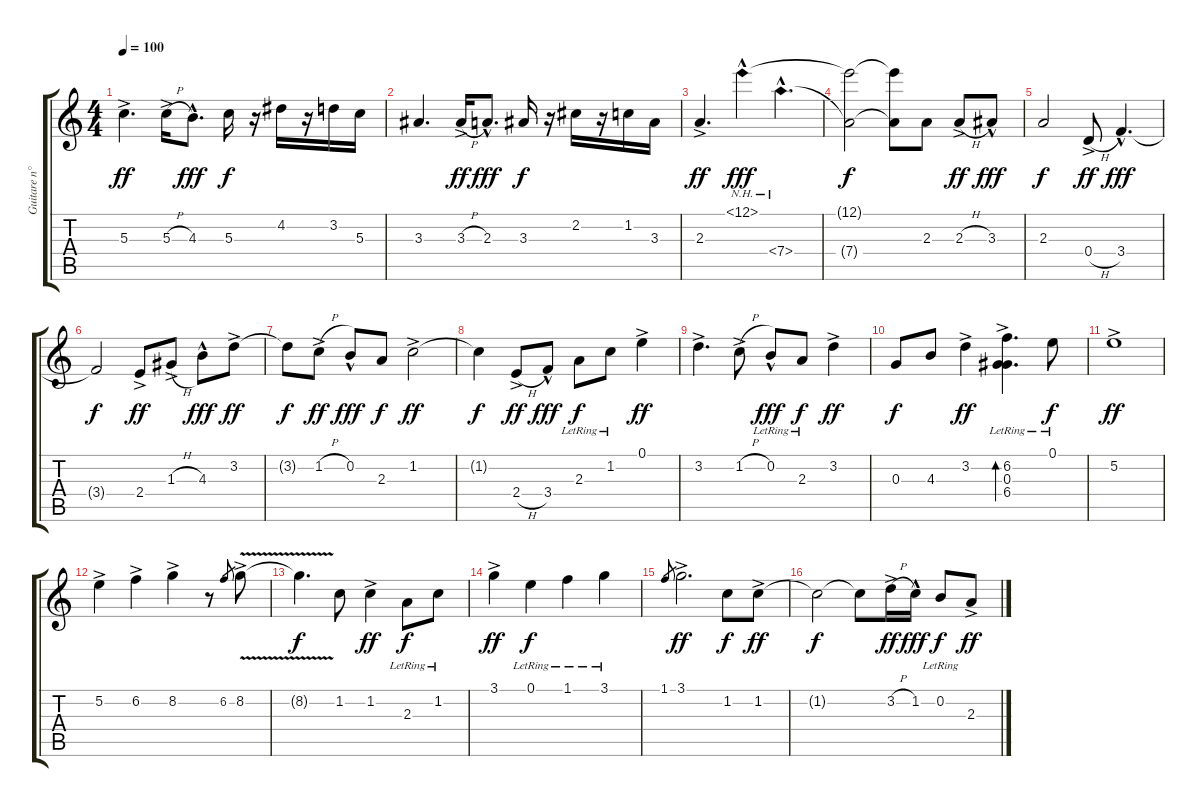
\track ("Guitare n°2" "Guitare n°") {instrument electricguitarjazz}
\staff {score tabs}
\tuning (E4 B3 G3 D3 A2 E2) {hide}
\ts (4 4)
\tempo 100
\clef g2
\ks c
5.3{ac}.4{d dy ff} 5.3{h ac}.16 4.3{hac}.8{d dy fff} 5.3.16{dy f} r.16 4.2.16 r.16 3.2.16 5.3.16 |
3.3.4{d} 3.3{h ac}.16{dy ff} 2.3{hac}.8{d dy fff} 3.3.16{dy f} r.16 2.2.16 r.16 1.2.16 3.3.16 |
2.3{ac}.4{d dy ff} 12.1{nh hac}.4{dy fff} 7.4{nh hac}.4{d} |
(12.1{t} 7.4{t}).2{dy f} (12.1{t} 7.4{t}).8 2.3.8 2.3{h ac}.8{dy ff} 3.3{hac}.8{dy fff} |
2.3.2{dy f} 0.4{h ac}.8{dy ff} 3.4{hac}.4{d dy fff} |
3.4{t}.2{dy f} 2.4{ac}.8{dy ff} 1.3{h ac}.8 4.3{hac}.8{dy fff} 3.2{ac}.8{dy ff} |
3.2{t}.8{dy f} 1.2{h ac}.8{dy ff} 0.2{hac}.8{dy fff} 2.3.8{dy f} 1.2{ac}.2{dy ff} |
1.2{t}.4{dy f} 2.4{h ac}.8{dy ff} 3.4{hac}.8{dy fff} 2.3{lr}.8{dy f} 1.2{lr}.8 0.1{ac}.4{dy ff} |
3.2{ac}.4{d} 1.2{h ac}.8 0.2{hac lr}.8{dy fff} 2.3{lr}.8{dy f} 3.2{ac}.4{dy ff} |
0.3.8{dy f} 4.3.8 3.2{ac}.4{dy ff} (6.2{ac} 0.3 6.4{lr}).4{d bd 480} 0.1{lr}.8{dy f} |
5.2{ac}.1{dy ff} |
5.2{ac}.4 6.2{ac}.4 8.2{ac}.4 r.8 6.2.8{gr} 8.2{v ac}.8 |
8.2{t}.4{d dy f} 1.2.8 1.2{ac}.4{dy ff} 2.3{lr}.8{dy f} 1.2{lr}.8 |
3.1{ac}.4{dy ff} 0.1{lr}.4{dy f} 1.1{lr}.4 3.1{lr}.4 |
1.1.8{gr} 3.1{ac}.2{d dy ff} 1.2.8{dy f} 1.2{ac}.8{dy ff} |
1.2{t}.2{dy f} 1.2{t}.8 3.2{h ac}.16{dy ff} 1.2{hac}.16{dy fff} 0.2{lr}.8{dy f} 2.3{h ac}.8{dy ff}
